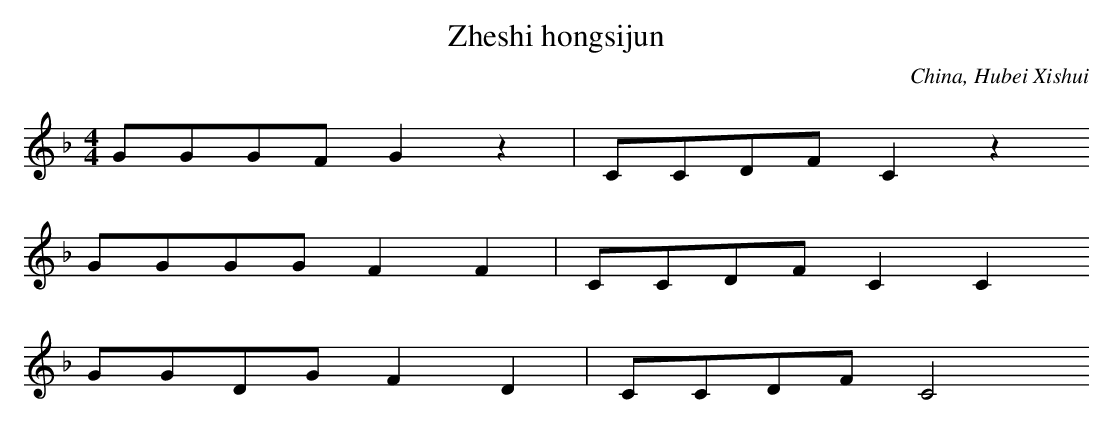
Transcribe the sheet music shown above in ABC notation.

X:1
T: Zheshi hongsijun
O: China, Hubei Xishui
M: 4/4
L: 1/8
K: F
GGGFG2z2 | CCDFC2z2
GGGGF2F2 | CCDFC2C2
GGDGF2D2 | CCDFC4
